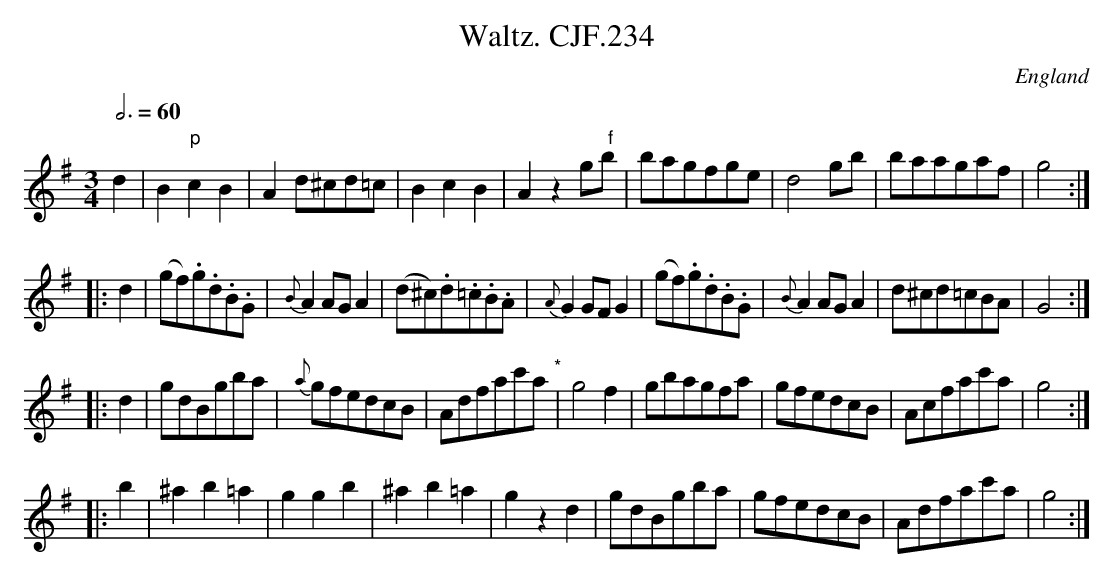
X:1
T:Waltz. CJF.234
L:1/8
M:3/4
O:England
Q:3/4=60
K:G
d2|B2"p"c2B2|A2d^cd=c|B2c2B2|A2z2g" f"b|\
bagfge|d4gb|baagaf|g4:|!
|:d2|(gf).g.d.B.G|{B}A2AGA2|(d^c).d.=c.B.A|{A}G2GFG2|\
(gf).g.d.B.G|{B}A2AGA2|d^cd=cBA|G4:|!
|:d2|gdBgba|{a}gfedcB|Adfac'a"*"|g4f2|\
gbagfa|gfedcB|Acfac'a|g4:|!
|:b2|^a2b2=a2|g2g2b2|\
^a2b2=a2|g2z2d2|gdBgba|gfedcB|Adfac'a|g4:|
